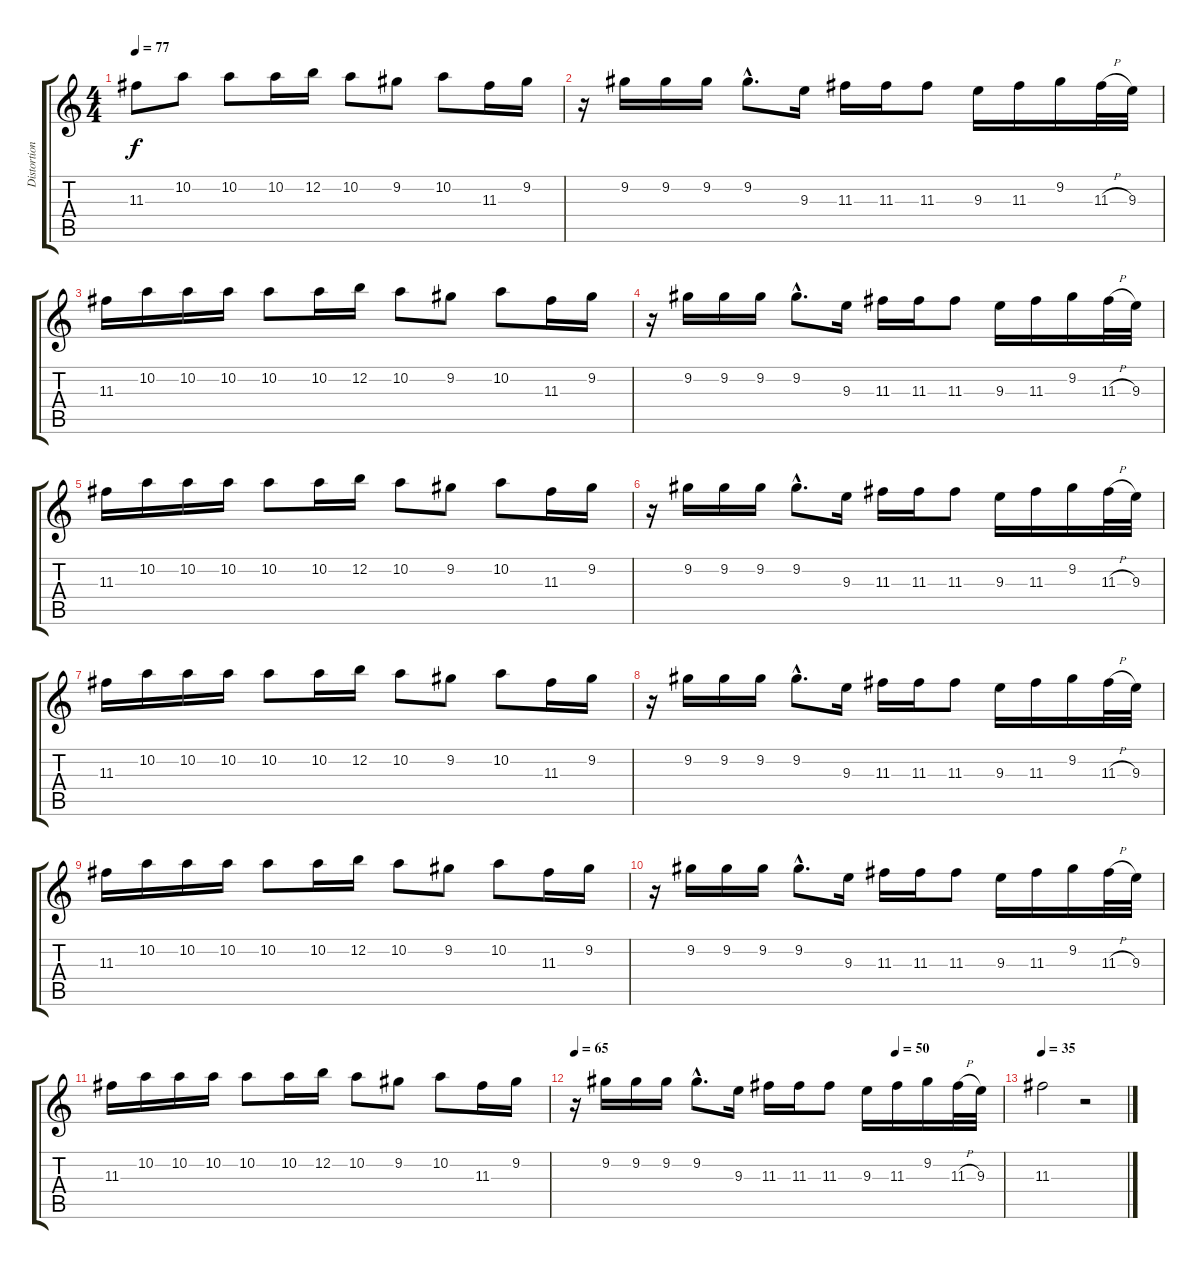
\track ("Distortion Guitar 2" "Distortion") {instrument distortionguitar}
\staff {score tabs}
\tuning (E4 B3 G3 D3 A2 E2) {hide}
\ts (4 4)
\tempo 77
\clef g2
\ks c
11.3.8{dy f} 10.2.8 10.2.8 10.2.16 12.2.16 10.2.8 9.2.8 10.2.8 11.3.16 9.2.16 |
r.16 9.2.16 9.2.16 9.2.16 9.2{hac}.8{d} 9.3.16 11.3.16 11.3.16 11.3.8 9.3.16 11.3.16 9.2.16 11.3{h}.32 9.3.32 |
11.3.16 10.2.16 10.2.16 10.2.16 10.2.8 10.2.16 12.2.16 10.2.8 9.2.8 10.2.8 11.3.16 9.2.16 |
r.16 9.2.16 9.2.16 9.2.16 9.2{hac}.8{d} 9.3.16 11.3.16 11.3.16 11.3.8 9.3.16 11.3.16 9.2.16 11.3{h}.32 9.3.32 |
11.3.16 10.2.16 10.2.16 10.2.16 10.2.8 10.2.16 12.2.16 10.2.8 9.2.8 10.2.8 11.3.16 9.2.16 |
r.16 9.2.16 9.2.16 9.2.16 9.2{hac}.8{d} 9.3.16 11.3.16 11.3.16 11.3.8 9.3.16 11.3.16 9.2.16 11.3{h}.32 9.3.32 |
11.3.16 10.2.16 10.2.16 10.2.16 10.2.8 10.2.16 12.2.16 10.2.8 9.2.8 10.2.8 11.3.16 9.2.16 |
r.16 9.2.16 9.2.16 9.2.16 9.2{hac}.8{d} 9.3.16 11.3.16 11.3.16 11.3.8 9.3.16 11.3.16 9.2.16 11.3{h}.32 9.3.32 |
11.3.16 10.2.16 10.2.16 10.2.16 10.2.8 10.2.16 12.2.16 10.2.8 9.2.8 10.2.8 11.3.16 9.2.16 |
r.16 9.2.16 9.2.16 9.2.16 9.2{hac}.8{d} 9.3.16 11.3.16 11.3.16 11.3.8 9.3.16 11.3.16 9.2.16 11.3{h}.32 9.3.32 |
11.3.16 10.2.16 10.2.16 10.2.16 10.2.8 10.2.16 12.2.16 10.2.8 9.2.8 10.2.8 11.3.16 9.2.16 |
\tempo 65
\tempo (50 0.75)
r.16 9.2.16 9.2.16 9.2.16 9.2{hac}.8{d} 9.3.16 11.3.16 11.3.16 11.3.8 9.3.16 11.3.16 9.2.16 11.3{h}.32 9.3.32 |
\tempo 35
11.3.2 r.2
